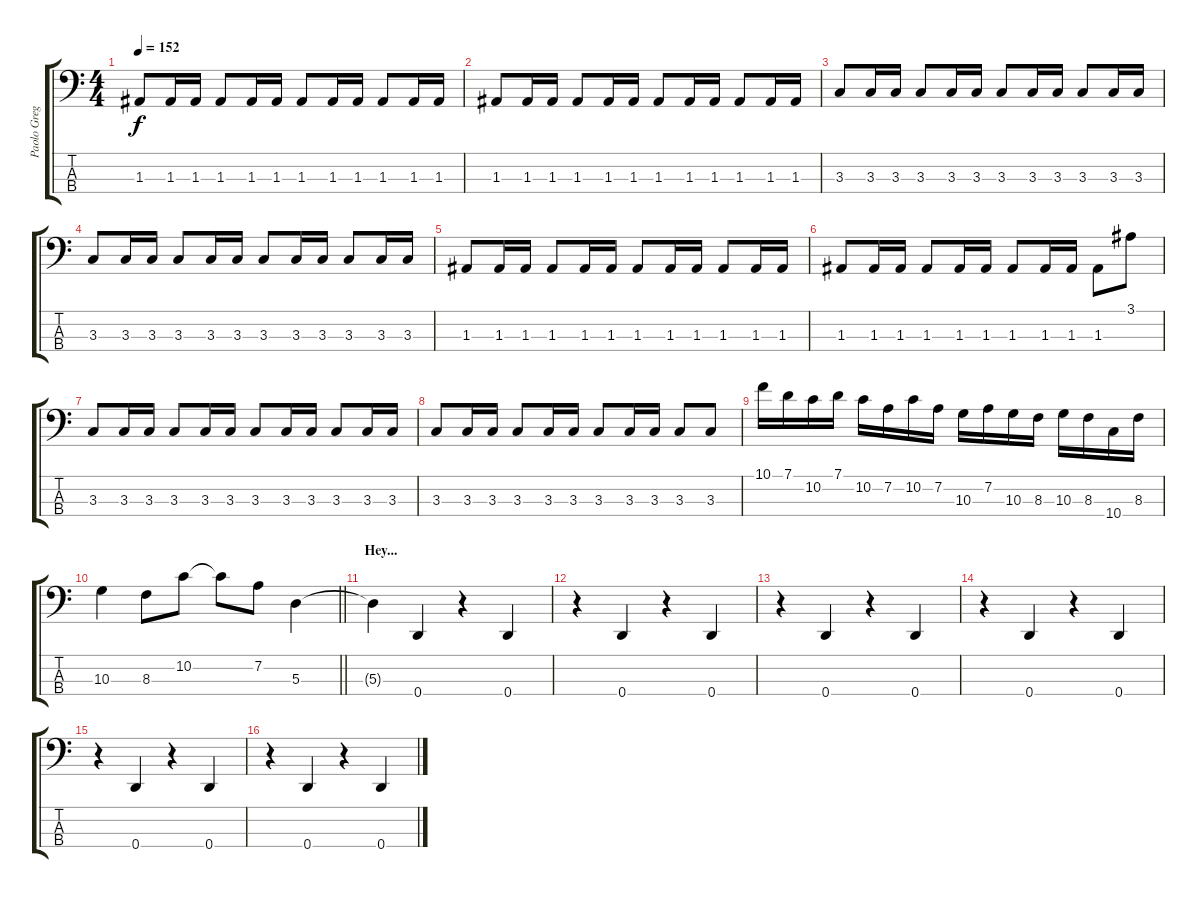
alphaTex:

\track ("Paolo Gregoletto" "Paolo Greg") {instrument electricbasspick}
\staff {score tabs}
\tuning (G2 D2 A1 D1) {hide}
\ts (4 4)
\tempo 152
\clef f4
\ks c
1.3.8{dy f} 1.3.16 1.3.16 1.3.8 1.3.16 1.3.16 1.3.8 1.3.16 1.3.16 1.3.8 1.3.16 1.3.16 |
1.3.8 1.3.16 1.3.16 1.3.8 1.3.16 1.3.16 1.3.8 1.3.16 1.3.16 1.3.8 1.3.16 1.3.16 |
3.3.8 3.3.16 3.3.16 3.3.8 3.3.16 3.3.16 3.3.8 3.3.16 3.3.16 3.3.8 3.3.16 3.3.16 |
3.3.8 3.3.16 3.3.16 3.3.8 3.3.16 3.3.16 3.3.8 3.3.16 3.3.16 3.3.8 3.3.16 3.3.16 |
1.3.8 1.3.16 1.3.16 1.3.8 1.3.16 1.3.16 1.3.8 1.3.16 1.3.16 1.3.8 1.3.16 1.3.16 |
1.3.8 1.3.16 1.3.16 1.3.8 1.3.16 1.3.16 1.3.8 1.3.16 1.3.16 1.3.8 3.1.8 |
3.3.8 3.3.16 3.3.16 3.3.8 3.3.16 3.3.16 3.3.8 3.3.16 3.3.16 3.3.8 3.3.16 3.3.16 |
3.3.8 3.3.16 3.3.16 3.3.8 3.3.16 3.3.16 3.3.8 3.3.16 3.3.16 3.3.8 3.3.8 |
10.1.16 7.1.16 10.2.16 7.1.16 10.2.16 7.2.16 10.2.16 7.2.16 10.3.16 7.2.16 10.3.16 8.3.16 10.3.16 8.3.16 10.4.16 8.3.16 |
\barLineRight lightlight
10.3.4 8.3.8 10.2.8 10.2{t}.8 7.2.8 5.3.4 |
\section ("" "Hey...")
5.3{t}.4 0.4.4 r.4 0.4.4 |
r.4 0.4.4 r.4 0.4.4 |
r.4 0.4.4 r.4 0.4.4 |
r.4 0.4.4 r.4 0.4.4 |
r.4 0.4.4 r.4 0.4.4 |
r.4 0.4.4 r.4 0.4.4
